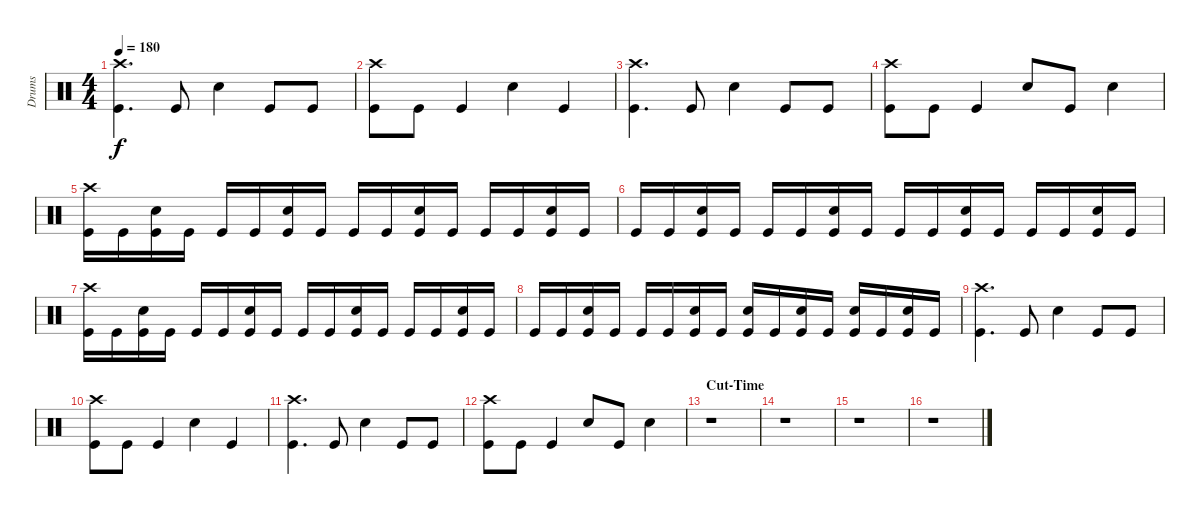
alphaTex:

\track ("Drums" "Drums") {instrument percussion}
\staff {score}
\articulation defaults
\ts (4 4)
\tempo 180
\clef neutral
\ks c
("Crash high (hit)" "Kick (hit)").4{d dy f} "Kick (hit)".8 "Snare (hit) 2".4 "Kick (hit)".8 "Kick (hit)".8 |
("Crash high (hit)" "Kick (hit)").8 "Kick (hit)".8 "Kick (hit)".4 "Snare (hit) 2".4 "Kick (hit)".4 |
("Crash high (hit)" "Kick (hit)").4{d} "Kick (hit)".8 "Snare (hit) 2".4 "Kick (hit)".8 "Kick (hit)".8 |
("Crash high (hit)" "Kick (hit)").8 "Kick (hit)".8 "Kick (hit)".4 "Snare (hit) 2".8 "Kick (hit)".8 "Snare (hit) 2".4 |
("Crash high (hit)" "Kick (hit)").16 "Kick (hit)".16 ("Snare (hit) 2" "Kick (hit)").16 "Kick (hit)".16 "Kick (hit)".16 "Kick (hit)".16 ("Snare (hit) 2" "Kick (hit)").16 "Kick (hit)".16 "Kick (hit)".16 "Kick (hit)".16 ("Snare (hit) 2" "Kick (hit)").16 "Kick (hit)".16 "Kick (hit)".16 "Kick (hit)".16 ("Snare (hit) 2" "Kick (hit)").16 "Kick (hit)".16 |
"Kick (hit)".16 "Kick (hit)".16 ("Snare (hit) 2" "Kick (hit)").16 "Kick (hit)".16 "Kick (hit)".16 "Kick (hit)".16 ("Snare (hit) 2" "Kick (hit)").16 "Kick (hit)".16 "Kick (hit)".16 "Kick (hit)".16 ("Snare (hit) 2" "Kick (hit)").16 "Kick (hit)".16 "Kick (hit)".16 "Kick (hit)".16 ("Snare (hit) 2" "Kick (hit)").16 "Kick (hit)".16 |
("Crash high (hit)" "Kick (hit)").16 "Kick (hit)".16 ("Snare (hit) 2" "Kick (hit)").16 "Kick (hit)".16 "Kick (hit)".16 "Kick (hit)".16 ("Snare (hit) 2" "Kick (hit)").16 "Kick (hit)".16 "Kick (hit)".16 "Kick (hit)".16 ("Snare (hit) 2" "Kick (hit)").16 "Kick (hit)".16 "Kick (hit)".16 "Kick (hit)".16 ("Snare (hit) 2" "Kick (hit)").16 "Kick (hit)".16 |
"Kick (hit)".16 "Kick (hit)".16 ("Snare (hit) 2" "Kick (hit)").16 "Kick (hit)".16 "Kick (hit)".16 "Kick (hit)".16 ("Snare (hit) 2" "Kick (hit)").16 "Kick (hit)".16 ("Snare (hit) 2" "Kick (hit)").16 "Kick (hit)".16 ("Snare (hit) 2" "Kick (hit)").16 "Kick (hit)".16 ("Snare (hit) 2" "Kick (hit)").16 "Kick (hit)".16 ("Snare (hit) 2" "Kick (hit)").16 "Kick (hit)".16 |
("Crash high (hit)" "Kick (hit)").4{d} "Kick (hit)".8 "Snare (hit) 2".4 "Kick (hit)".8 "Kick (hit)".8 |
("Crash high (hit)" "Kick (hit)").8 "Kick (hit)".8 "Kick (hit)".4 "Snare (hit) 2".4 "Kick (hit)".4 |
("Crash high (hit)" "Kick (hit)").4{d} "Kick (hit)".8 "Snare (hit) 2".4 "Kick (hit)".8 "Kick (hit)".8 |
("Crash high (hit)" "Kick (hit)").8 "Kick (hit)".8 "Kick (hit)".4 "Snare (hit) 2".8 "Kick (hit)".8 "Snare (hit) 2".4 |
\section ("" "Cut-Time")
r.1 |
r.1 |
r.1 |
r.1
